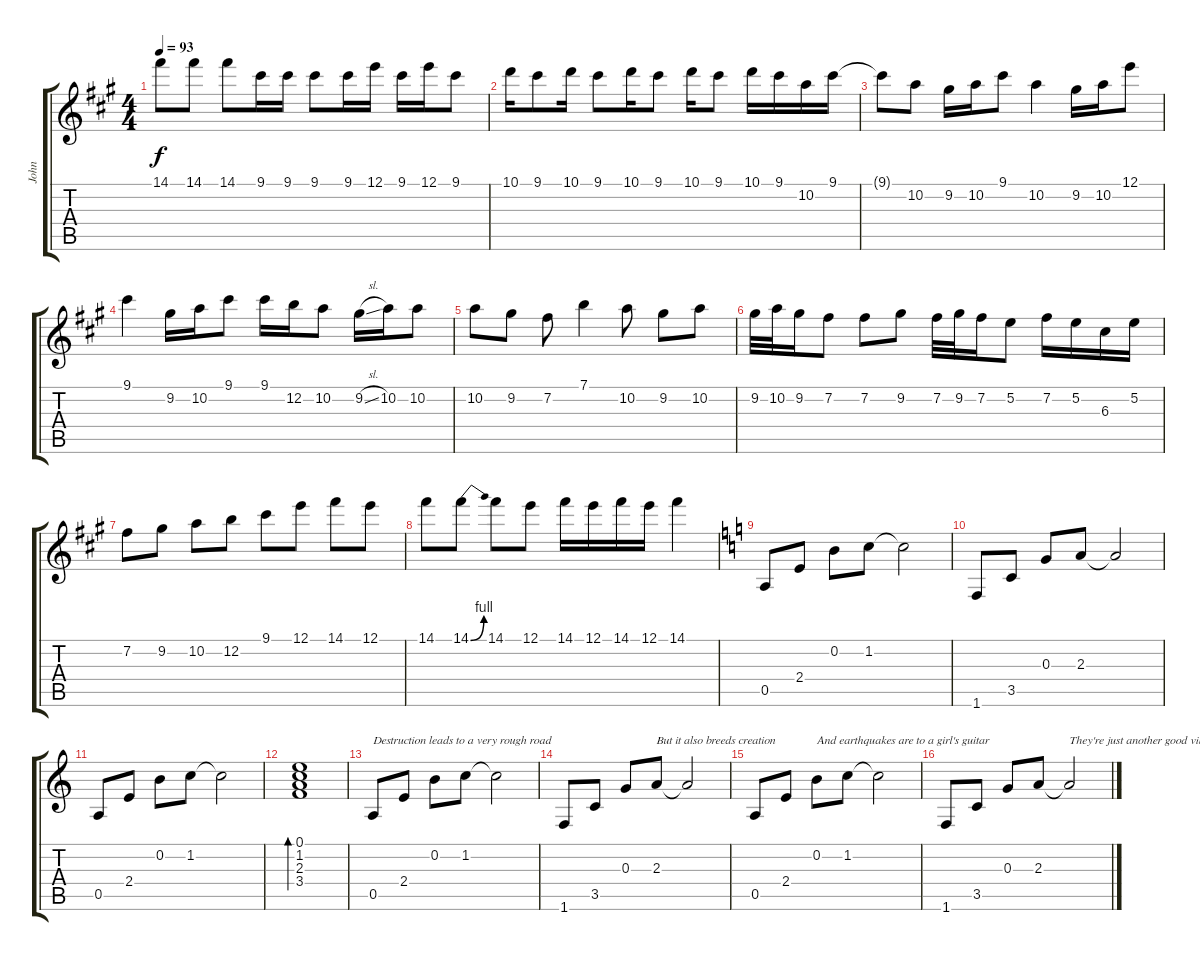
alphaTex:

\track ("John" "John") {instrument electricguitarjazz}
\staff {score tabs}
\tuning (E4 B3 G3 D3 A2 E2) {hide}
\ts (4 4)
\tempo 93
\clef g2
\ks a
14.1.8{dy f} 14.1.8 14.1.8 9.1.16 9.1.16 9.1.8 9.1.16 12.1.16 9.1.16 12.1.16 9.1.8 |
10.1.16 9.1.8 10.1.16 9.1.8 10.1.16 9.1.8 10.1.16 9.1.8 10.1.16 9.1.16 10.2.16 9.1.16 |
9.1{t}.8 10.2.8 9.2.16 10.2.16 9.1.8 10.2.4 9.2.16 10.2.16 12.1.8 |
9.1.4 9.2.16 10.2.16 9.1.8 9.1.16 12.2.16 10.2.8 9.2{sl}.16 10.2.16 10.2.8 |
10.2.8 9.2.8 7.2.8 7.1.4 10.2.8 9.2.8 10.2.8 |
9.2.32 10.2.32 9.2.16 7.2.8 7.2.8 9.2.8 7.2.32 9.2.32 7.2.16 5.2.8 7.2.16 5.2.16 6.3.16 5.2.16 |
7.2.8 9.2.8 10.2.8 12.2.8 9.1.8 12.1.8 14.1.8 12.1.8 |
14.1.8 14.1{be (bend 0 0 60 4)}.8 14.1.8 12.1.8 14.1.16 12.1.16 14.1.16 12.1.16 14.1.4 |
\ks c
0.5.8 2.4.8 0.2.8 1.2.8 1.2{t}.2 |
1.6.8 3.5.8 0.3.8 2.3.8 2.3{t}.2 |
0.5.8 2.4.8 0.2.8 1.2.8 1.2{t}.2 |
(0.1 1.2 2.3 3.4).1{bd 60} |
0.5.8{txt "Destruction leads to a very rough road"} 2.4.8 0.2.8 1.2.8 1.2{t}.2 |
1.6.8 3.5.8 0.3.8 2.3.8{txt "But it also breeds creation"} 2.3{t}.2 |
0.5.8 2.4.8 0.2.8{txt "And earthquakes are to a girl's guitar"} 1.2.8 1.2{t}.2 |
1.6.8 3.5.8 0.3.8 2.3.8 2.3{t}.2{txt "They're just another good vibration"}
